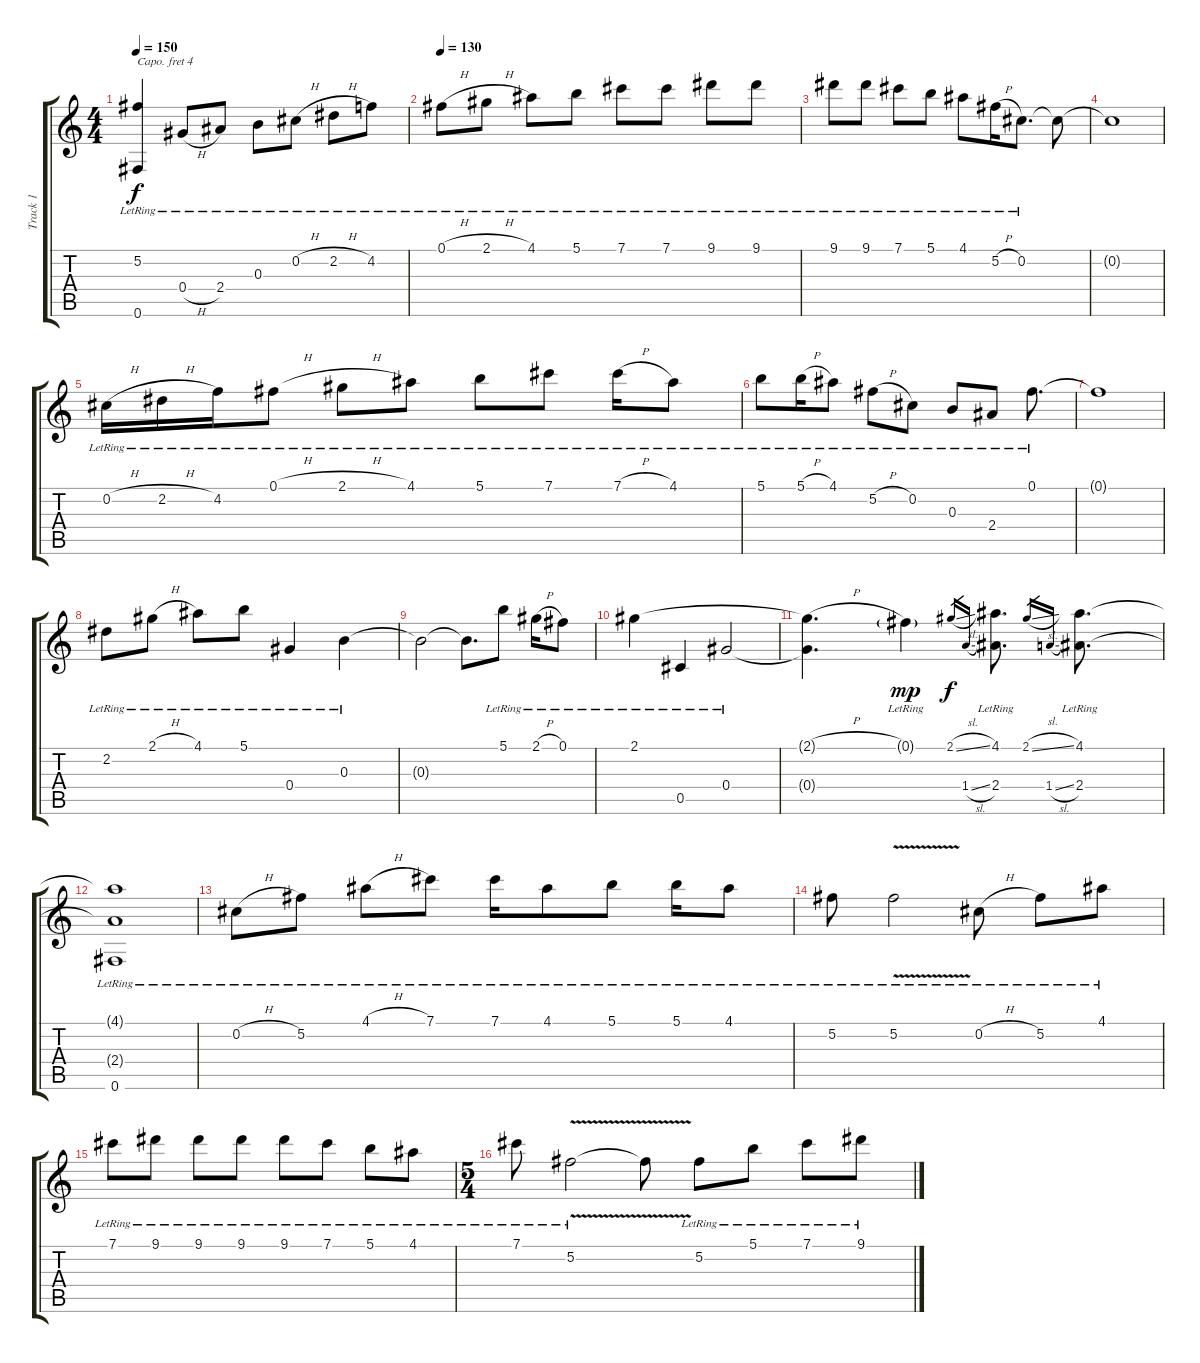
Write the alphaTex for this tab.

\track ("Track 1" "Track 1") {instrument acousticguitarsteel}
\staff {score tabs}
\capo 4
\tuning (D4 A3 G3 E3 A2 D2) {hide}
\ts (4 4)
\tempo 150
\clef g2
\ks c
(5.2{t} 0.6{lr}).4{dy f} 0.4{h lr}.8 2.4{lr}.8 0.3{lr}.8 0.2{h lr}.8 2.2{h lr}.8 4.2{lr}.8 |
\tempo 130
0.1{h lr}.8 2.1{h lr}.8 4.1{lr}.8 5.1{lr}.8 7.1{lr}.8 7.1{lr}.8 9.1{lr}.8 9.1{lr}.8 |
9.1{lr}.8 9.1{lr}.8 7.1{lr}.8 5.1{lr}.8 4.1{lr}.8 5.2{h lr}.16 0.2{lr}.8{d} 0.2{t}.8 |
0.2{t}.1 |
0.2{h lr}.16 2.2{h lr}.16 4.2{lr}.16 0.1{h lr}.8 2.1{h lr}.8 4.1{lr}.8 5.1{lr}.8 7.1{lr}.8 7.1{h lr}.16 4.1{lr}.8 |
5.1{lr}.8 5.1{h lr}.16 4.1{lr}.8 5.2{h lr}.8 0.2{lr}.8 0.3{lr}.8 2.4{lr}.8 0.1{lr}.8{d} |
0.1{t}.1 |
2.2{lr}.8 2.1{h lr}.8 4.1{lr}.8 5.1{lr}.8 0.4{lr}.4 0.3{lr}.4 |
0.3{t}.2 0.3{t}.8{d} 5.1{lr}.8 2.1{h lr}.16 0.1{lr}.8 |
2.1{lr}.4 0.5{lr}.4 0.4{lr}.2 |
(2.1{h t} 0.4{t}).4{d} 0.1{g lr}.4{dy mp} 2.1{sl}.16{gr dy f} 1.4{sl}.16{gr} (4.1{lr} 2.4{lr}).8{d} 2.1{sl}.16{gr} 1.4{sl}.16{gr} (4.1{lr} 2.4{lr}).8{d} |
(4.1{t} 2.4{t} 0.6{lr}).1 |
0.2{h lr}.8 5.2{lr}.8 4.1{h lr}.8 7.1{lr}.8 7.1{lr}.16 4.1{lr}.8 5.1{lr}.8 5.1{lr}.16 4.1{lr}.8 |
5.2{lr}.8 5.2{v lr}.2 0.2{h lr}.8 5.2{lr}.8 4.1{lr}.8 |
7.1{lr}.8 9.1{lr}.8 9.1{lr}.8 9.1{lr}.8 9.1{lr}.8 7.1{lr}.8 5.1{lr}.8 4.1{lr}.8 |
\ts (5 4)
7.1{lr}.8 5.2{v lr}.2 5.2{t}.8 5.2{lr}.8 5.1{lr}.8 7.1{lr}.8 9.1{lr}.8
